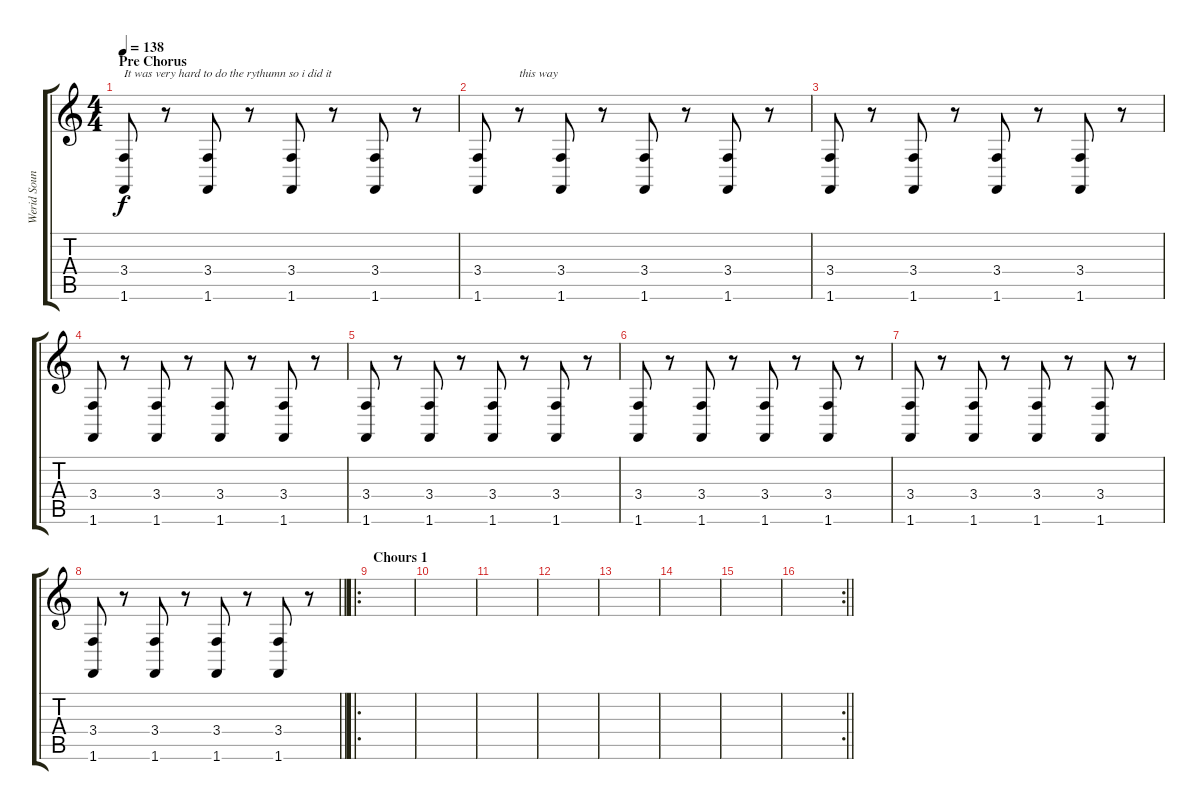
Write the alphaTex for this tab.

\track ("Werid Sounds" "Werid Soun") {instrument telephonering}
\staff {score tabs}
\tuning (E4 B3 G3 D3 A2 E2) {hide}
\ts (4 4)
\section ("" "Pre Chorus")
\tempo 138
\clef g2
\ks c
(3.4 1.6).8{txt "It was very hard to do the rythumn so i did it" dy f volume 3 balance 16} r.8 (3.4 1.6).8{balance 8} r.8 (3.4 1.6).8{balance 0} r.8 (3.4 1.6).8{balance 16} r.8 |
(3.4 1.6).8{balance 8} r.8{txt "this way"} (3.4 1.6).8{balance 0} r.8 (3.4 1.6).8{balance 16} r.8 (3.4 1.6).8{volume 6 balance 9} r.8 |
(3.4 1.6).8{balance 0} r.8 (3.4 1.6).8{balance 16} r.8 (3.4 1.6).8{balance 8} r.8 (3.4 1.6).8{balance 8} r.8 |
(3.4 1.6).8{balance 0} r.8 (3.4 1.6).8{balance 16} r.8 (3.4 1.6).8{balance 8} r.8 (3.4 1.6).8{balance 0} r.8 |
(3.4 1.6).8{balance 16} r.8 (3.4 1.6).8{balance 8} r.8 (3.4 1.6).8{balance 0} r.8 (3.4 1.6).8{balance 16} r.8 |
(3.4 1.6).8{balance 8} r.8 (3.4 1.6).8{balance 0} r.8 (3.4 1.6).8{balance 16} r.8 (3.4 1.6).8{balance 9} r.8 |
(3.4 1.6).8{volume 2 balance 0} r.8 (3.4 1.6).8{balance 16} r.8 (3.4 1.6).8{balance 8} r.8 (3.4 1.6).8{balance 8} r.8 |
\barLineRight lightlight
(3.4 1.6).8{balance 0} r.8 (3.4 1.6).8{balance 16} r.8 (3.4 1.6).8{balance 8} r.8 (3.4 1.6).8{balance 0} r.8 |
\ro
\section ("" "Chours 1")
|
|
|
|
|
|
|
\rc 2
\barLineRight lightlight
